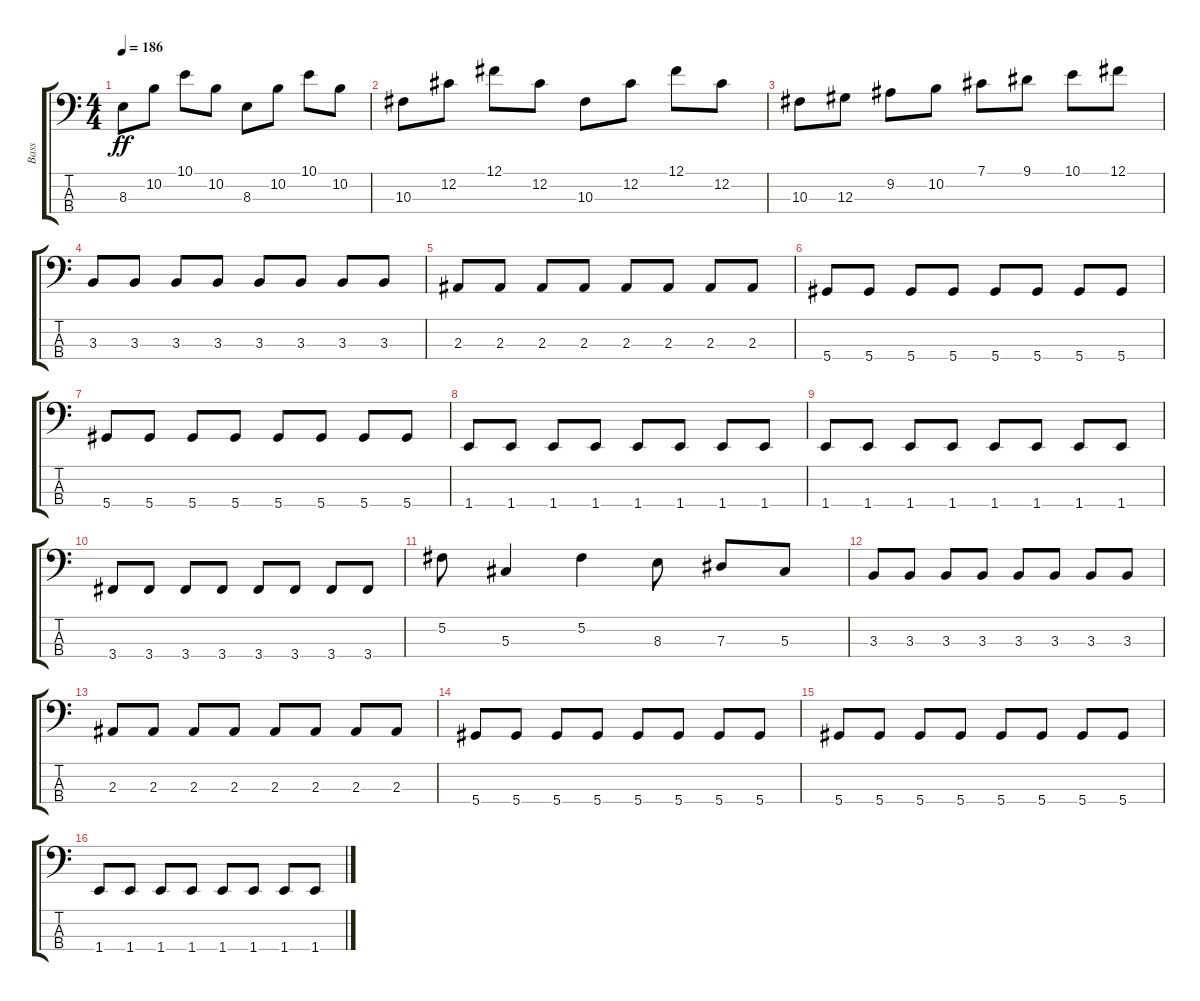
\track ("Bass" "Bass") {instrument electricbassfinger}
\staff {score tabs}
\tuning (Gb2 Db2 Ab1 Eb1) {hide}
\ts (4 4)
\tempo 186
\clef f4
\ks c
8.3.8{dy ff} 10.2.8 10.1.8 10.2.8 8.3.8 10.2.8 10.1.8 10.2.8 |
10.3.8 12.2.8 12.1.8 12.2.8 10.3.8 12.2.8 12.1.8 12.2.8 |
10.3.8 12.3.8 9.2.8 10.2.8 7.1.8 9.1.8 10.1.8 12.1.8 |
3.3.8 3.3.8 3.3.8 3.3.8 3.3.8 3.3.8 3.3.8 3.3.8 |
2.3.8 2.3.8 2.3.8 2.3.8 2.3.8 2.3.8 2.3.8 2.3.8 |
5.4.8 5.4.8 5.4.8 5.4.8 5.4.8 5.4.8 5.4.8 5.4.8 |
5.4.8 5.4.8 5.4.8 5.4.8 5.4.8 5.4.8 5.4.8 5.4.8 |
1.4.8 1.4.8 1.4.8 1.4.8 1.4.8 1.4.8 1.4.8 1.4.8 |
1.4.8 1.4.8 1.4.8 1.4.8 1.4.8 1.4.8 1.4.8 1.4.8 |
3.4.8 3.4.8 3.4.8 3.4.8 3.4.8 3.4.8 3.4.8 3.4.8 |
5.2.8 5.3.4 5.2.4 8.3.8 7.3.8 5.3.8 |
3.3.8 3.3.8 3.3.8 3.3.8 3.3.8 3.3.8 3.3.8 3.3.8 |
2.3.8 2.3.8 2.3.8 2.3.8 2.3.8 2.3.8 2.3.8 2.3.8 |
5.4.8 5.4.8 5.4.8 5.4.8 5.4.8 5.4.8 5.4.8 5.4.8 |
5.4.8 5.4.8 5.4.8 5.4.8 5.4.8 5.4.8 5.4.8 5.4.8 |
1.4.8 1.4.8 1.4.8 1.4.8 1.4.8 1.4.8 1.4.8 1.4.8
